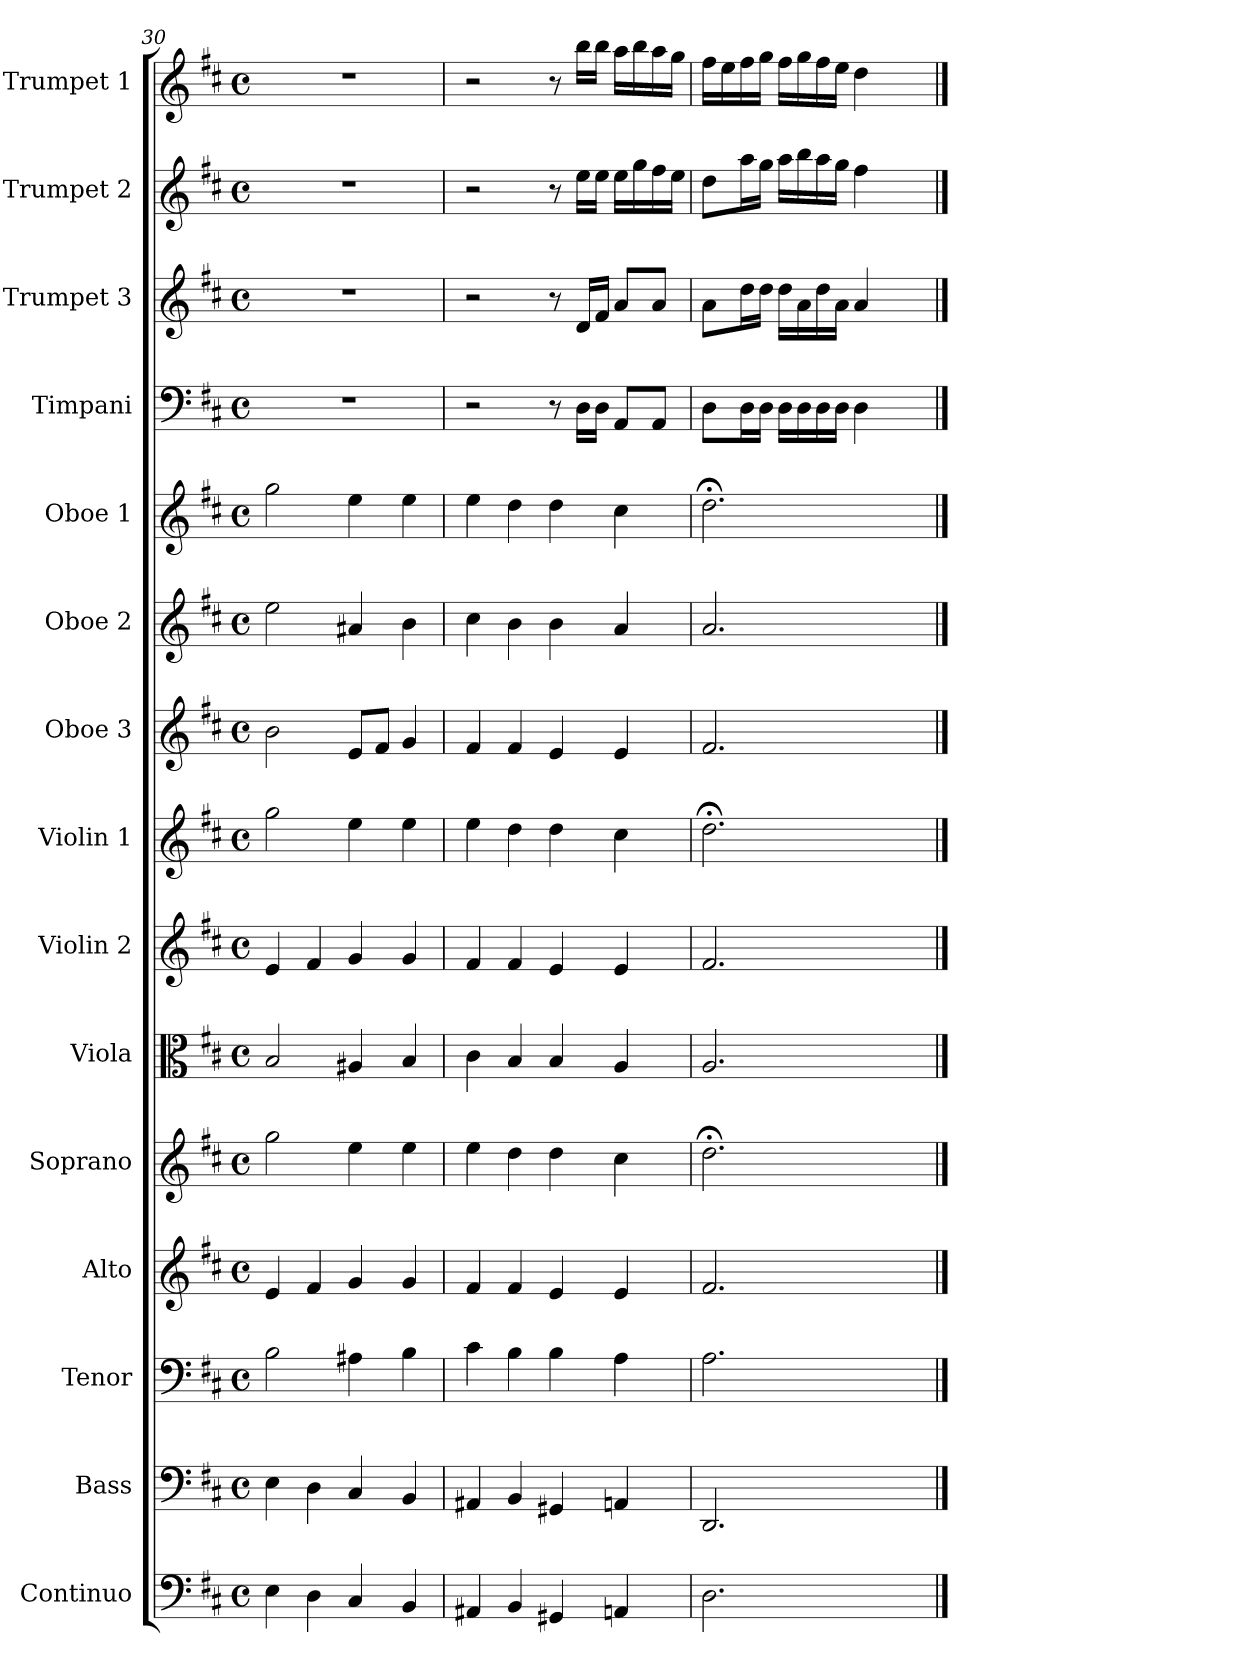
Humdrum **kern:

**kern	**kern	**kern	**kern	**kern	**kern	**kern	**kern	**kern	**kern	**kern	**kern	**kern	**kern	**kern
*part15	*part14	*part13	*part12	*part11	*part10	*part9	*part8	*part7	*part6	*part5	*part4	*part3	*part2	*part1
*staff15	*staff14	*staff13	*staff12	*staff11	*staff10	*staff9	*staff8	*staff7	*staff6	*staff5	*staff4	*staff3	*staff2	*staff1
*I"Continuo	*I"Bass	*I"Tenor	*I"Alto	*I"Soprano	*I"Viola	*I"Violin 2	*I"Violin 1	*I"Oboe 3	*I"Oboe 2	*I"Oboe 1	*I"Timpani	*I"Trumpet 3	*I"Trumpet 2	*I"Trumpet 1
*I'Cont	*I'B.	*I'T.	*I'A.	*I'S.	*I'Vla	*I'Vn 2	*I'Vn 1	*I'Ob 3	*I'Ob 2	*I'Ob 1	*I'Timp	*I'Tr 3	*I'Tr 2	*I'Tr 1
!!LO:PB:g=z
*clefF4	*clefF4	*clefF4	*clefG2	*clefG2	*clefC3	*clefG2	*clefG2	*clefG2	*clefG2	*clefG2	*clefF4	*clefG2	*clefG2	*clefG2
*k[f#c#]	*k[f#c#]	*k[f#c#]	*k[f#c#]	*k[f#c#]	*k[f#c#]	*k[f#c#]	*k[f#c#]	*k[f#c#]	*k[f#c#]	*k[f#c#]	*k[f#c#]	*k[f#c#]	*k[f#c#]	*k[f#c#]
*D:	*D:	*D:	*D:	*D:	*D:	*D:	*D:	*D:	*D:	*D:	*D:	*D:	*D:	*D:
*M4/4	*M4/4	*M4/4	*M4/4	*M4/4	*M4/4	*M4/4	*M4/4	*M4/4	*M4/4	*M4/4	*M4/4	*M4/4	*M4/4	*M4/4
*met(c)	*met(c)	*met(c)	*met(c)	*met(c)	*met(c)	*met(c)	*met(c)	*met(c)	*met(c)	*met(c)	*met(c)	*met(c)	*met(c)	*met(c)
=30	=30	=30	=30	=30	=30	=30	=30	=30	=30	=30	=30	=30	=30	=30
4E\	4E\	2B\	4e/	2gg\	2B/	4e/	2gg\	2b\	2ee\	2gg\	1r	1r	1r	1r
4D\	4D\	.	4f#/	.	.	4f#/	.	.	.	.	.	.	.	.
4C#/	4C#/	4A#X\	4g/	4ee\	4A#X/	4g/	4ee\	8e/L	4a#X/	4ee\	.	.	.	.
.	.	.	.	.	.	.	.	8f#/J	.	.	.	.	.	.
4BB/	4BB/	4B\	4g/	4ee\	4B/	4g/	4ee\	4g/	4b\	4ee\	.	.	.	.
=31	=31	=31	=31	=31	=31	=31	=31	=31	=31	=31	=31	=31	=31	=31
4AA#X/	4AA#X/	4c#\	4f#/	4ee\	4c#\	4f#/	4ee\	4f#/	4cc#\	4ee\	2r	2r	2r	2r
4BB/	4BB/	4B\	4f#/	4dd\	4B/	4f#/	4dd\	4f#/	4b\	4dd\	.	.	.	.
4GG#X/	4GG#X/	4B\	4e/	4dd\	4B/	4e/	4dd\	4e/	4b\	4dd\	8r	8r	8r	8r
.	.	.	.	.	.	.	.	.	.	.	16D\LL	16d/LL	16ee\LL	16bb\LL
.	.	.	.	.	.	.	.	.	.	.	16D\JJ	16f#/JJ	16ee\JJ	16bb\JJ
4AAn/	4AAn/	4A\	4e/	4cc#\	4A/	4e/	4cc#\	4e/	4a/	4cc#\	8AA/L	8a/L	16ee\LL	16aa\LL
.	.	.	.	.	.	.	.	.	.	.	.	.	16gg\	16bb\
.	.	.	.	.	.	.	.	.	.	.	8AA/J	8a/J	16ff#\	16aa\
.	.	.	.	.	.	.	.	.	.	.	.	.	16ee\JJ	16gg\JJ
=32	=32	=32	=32	=32	=32	=32	=32	=32	=32	=32	=32	=32	=32	=32
2.D\	2.DD/	2.A\	2.f#/	2.dd;<\	2.A/	2.f#/	2.dd;<\	2.f#/	2.a/	2.dd;<\	8D\L	8a\L	8dd\L	16ff#\LL
.	.	.	.	.	.	.	.	.	.	.	.	.	.	16ee\
.	.	.	.	.	.	.	.	.	.	.	16D\L	16dd\L	16aa\L	16ff#\
.	.	.	.	.	.	.	.	.	.	.	16D\JJ	16dd\JJ	16gg\JJ	16gg\JJ
.	.	.	.	.	.	.	.	.	.	.	16D\LL	16dd\LL	16aa\LL	16ff#\LL
.	.	.	.	.	.	.	.	.	.	.	16D\	16a\	16bb\	16gg\
.	.	.	.	.	.	.	.	.	.	.	16D\	16dd\	16aa\	16ff#\
.	.	.	.	.	.	.	.	.	.	.	16D\JJ	16a\JJ	16gg\JJ	16ee\JJ
.	.	.	.	.	.	.	.	.	.	.	4D\	4a/	4ff#\	4dd\
4ryy	4ryy	4ryy	4ryy	4ryy	4ryy	4ryy	4ryy	4ryy	4ryy	4ryy	4ryy	4ryy	4ryy	4ryy
==	==	==	==	==	==	==	==	==	==	==	==	==	==	==
*-	*-	*-	*-	*-	*-	*-	*-	*-	*-	*-	*-	*-	*-	*-
